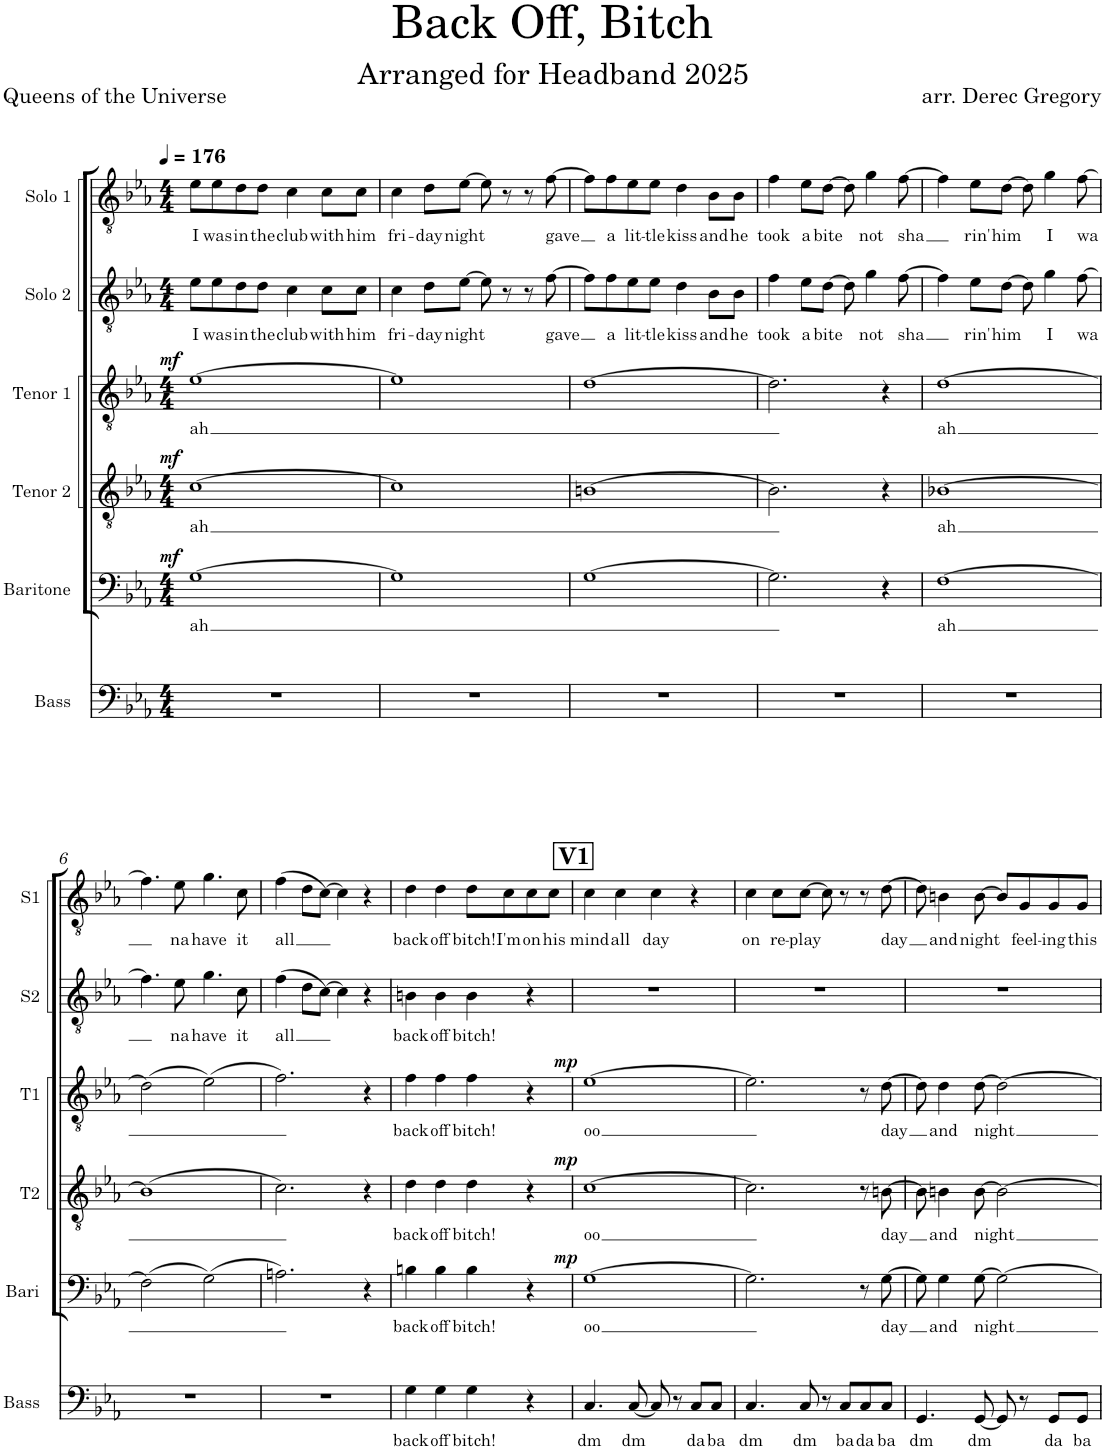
**kern	**text	**kern	**text	**dynam	**kern	**text	**dynam	**kern	**text	**dynam	**kern	**text	**kern	**text
*part6	*part6	*part5	*part5	*part5	*part4	*part4	*part4	*part3	*part3	*part3	*part2	*part2	*part1	*part1
*staff6	*staff6	*staff5	*staff5	*staff5	*staff4	*staff4	*staff4	*staff3	*staff3	*staff3	*staff2	*staff2	*staff1	*staff1
*I"Bass	*	*I"Baritone	*	*	*I"Tenor 2	*	*	*I"Tenor 1	*	*	*I"Solo 2	*	*I"Solo 1	*
*I'Bass	*	*I'Bari	*	*	*I'T2	*	*	*I'T1	*	*	*I'S2	*	*I'S1	*
*clefF4	*	*clefF4	*	*	*clefGv2	*	*	*clefGv2	*	*	*clefGv2	*	*clefGv2	*
*Trd7c12	*	*	*	*	*	*	*	*	*	*	*	*	*	*
*k[b-e-a-]	*	*k[b-e-a-]	*	*	*k[b-e-a-]	*	*	*k[b-e-a-]	*	*	*k[b-e-a-]	*	*k[b-e-a-]	*
*M4/4	*	*M4/4	*	*	*M4/4	*	*	*M4/4	*	*	*M4/4	*	*M4/4	*
*MM176	*	*MM176	*	*	*MM176	*	*	*MM176	*	*	*MM176	*	*MM176	*
=1	=1	=1	=1	=1	=1	=1	=1	=1	=1	=1	=1	=1	=1	=1
!	!	!	!LO:LY:b	!LO:DY:b	!	!LO:LY:b	!LO:DY:b	!	!LO:LY:b	!LO:DY:b	!	!LO:LY:b	!	!LO:LY:b
1r	.	[1G	ah	mf	[1c	ah	mf	[1e-	ah	mf	8e-\L	I	8e-\L	I
!	!	!	!	!	!	!	!	!	!	!	!	!LO:LY:b	!	!LO:LY:b
.	.	.	.	.	.	.	.	.	.	.	8e-\	was	8e-\	was
!	!	!	!	!	!	!	!	!	!	!	!	!LO:LY:b	!	!LO:LY:b
.	.	.	.	.	.	.	.	.	.	.	8d\	in	8d\	in
!	!	!	!	!	!	!	!	!	!	!	!	!LO:LY:b	!	!LO:LY:b
.	.	.	.	.	.	.	.	.	.	.	8d\J	the	8d\J	the
!	!	!	!	!	!	!	!	!	!	!	!	!LO:LY:b	!	!LO:LY:b
.	.	.	.	.	.	.	.	.	.	.	4c\	club	4c\	club
!	!	!	!	!	!	!	!	!	!	!	!	!LO:LY:b	!	!LO:LY:b
.	.	.	.	.	.	.	.	.	.	.	8c\L	with	8c\L	with
!	!	!	!	!	!	!	!	!	!	!	!	!LO:LY:b	!	!LO:LY:b
.	.	.	.	.	.	.	.	.	.	.	8c\J	him	8c\J	him
=2	=2	=2	=2	=2	=2	=2	=2	=2	=2	=2	=2	=2	=2	=2
!	!	!	!	!	!	!	!	!	!	!	!	!LO:LY:b	!	!LO:LY:b
1r	.	1G]	.	.	1c]	.	.	1e-]	.	.	4c\	fri-	4c\	fri-
!	!	!	!	!	!	!	!	!	!	!	!	!LO:LY:b	!	!LO:LY:b
.	.	.	.	.	.	.	.	.	.	.	8d\L	-day	8d\L	-day
!	!	!	!	!	!	!	!	!	!	!	!	!LO:LY:b	!	!LO:LY:b
.	.	.	.	.	.	.	.	.	.	.	[8e-\J	night	[8e-\J	night
.	.	.	.	.	.	.	.	.	.	.	8e-\]	.	8e-\]	.
.	.	.	.	.	.	.	.	.	.	.	8r	.	8r	.
.	.	.	.	.	.	.	.	.	.	.	8r	.	8r	.
!	!	!	!	!	!	!	!	!	!	!	!	!LO:LY:b	!	!LO:LY:b
.	.	.	.	.	.	.	.	.	.	.	[8f\	gave	[8f\	gave
=3	=3	=3	=3	=3	=3	=3	=3	=3	=3	=3	=3	=3	=3	=3
1r	.	[1G	.	.	[1Bn	.	.	[1d	.	.	8f\L]	.	8f\L]	.
!	!	!	!	!	!	!	!	!	!	!	!	!LO:LY:b	!	!LO:LY:b
.	.	.	.	.	.	.	.	.	.	.	8f\	a	8f\	a
!	!	!	!	!	!	!	!	!	!	!	!	!LO:LY:b	!	!LO:LY:b
.	.	.	.	.	.	.	.	.	.	.	8e-\	lit-	8e-\	lit-
!	!	!	!	!	!	!	!	!	!	!	!	!LO:LY:b	!	!LO:LY:b
.	.	.	.	.	.	.	.	.	.	.	8e-\J	-tle	8e-\J	-tle
!	!	!	!	!	!	!	!	!	!	!	!	!LO:LY:b	!	!LO:LY:b
.	.	.	.	.	.	.	.	.	.	.	4d\	kiss	4d\	kiss
!	!	!	!	!	!	!	!	!	!	!	!	!LO:LY:b	!	!LO:LY:b
.	.	.	.	.	.	.	.	.	.	.	8B-\L	and	8B-\L	and
!	!	!	!	!	!	!	!	!	!	!	!	!LO:LY:b	!	!LO:LY:b
.	.	.	.	.	.	.	.	.	.	.	8B-\J	he	8B-\J	he
=4	=4	=4	=4	=4	=4	=4	=4	=4	=4	=4	=4	=4	=4	=4
!	!	!	!	!	!	!	!	!	!	!	!	!LO:LY:b	!	!LO:LY:b
1r	.	2.G\]	.	.	2.B\]	.	.	2.d\]	.	.	4f\	took	4f\	took
!	!	!	!	!	!	!	!	!	!	!	!	!LO:LY:b	!	!LO:LY:b
.	.	.	.	.	.	.	.	.	.	.	8e-\L	a	8e-\L	a
!	!	!	!	!	!	!	!	!	!	!	!	!LO:LY:b	!	!LO:LY:b
.	.	.	.	.	.	.	.	.	.	.	[8d\J	bite	[8d\J	bite
.	.	.	.	.	.	.	.	.	.	.	8d\]	.	8d\]	.
!	!	!	!	!	!	!	!	!	!	!	!	!LO:LY:b	!	!LO:LY:b
.	.	.	.	.	.	.	.	.	.	.	4g\	not	4g\	not
.	.	4r	.	.	4r	.	.	4r	.	.	.	.	.	.
!	!	!	!	!	!	!	!	!	!	!	!	!LO:LY:b	!	!LO:LY:b
.	.	.	.	.	.	.	.	.	.	.	[8f\	sha	[8f\	sha
=5	=5	=5	=5	=5	=5	=5	=5	=5	=5	=5	=5	=5	=5	=5
!	!	!	!LO:LY:b	!	!	!LO:LY:b	!	!	!LO:LY:b	!	!	!	!	!
1r	.	[1F	ah	.	[1B-X	ah	.	[1d	ah	.	4f\]	.	4f\]	.
!	!	!	!	!	!	!	!	!	!	!	!	!LO:LY:b	!	!LO:LY:b
.	.	.	.	.	.	.	.	.	.	.	8e-\L	rin'	8e-\L	rin'
!	!	!	!	!	!	!	!	!	!	!	!	!LO:LY:b	!	!LO:LY:b
.	.	.	.	.	.	.	.	.	.	.	[8d\J	him	[8d\J	him
.	.	.	.	.	.	.	.	.	.	.	8d\]	.	8d\]	.
!	!	!	!	!	!	!	!	!	!	!	!	!LO:LY:b	!	!LO:LY:b
.	.	.	.	.	.	.	.	.	.	.	4g\	I	4g\	I
!	!	!	!	!	!	!	!	!	!	!	!	!LO:LY:b	!	!LO:LY:b
.	.	.	.	.	.	.	.	.	.	.	[8f\	wa	[8f\	wa
!!LO:LB:g=z
=6	=6	=6	=6	=6	=6	=6	=6	=6	=6	=6	=6	=6	=6	=6
1r	.	(2F\]	.	.	(1B-]	.	.	(2d\]	.	.	4.f\]	.	4.f\]	.
!	!	!	!	!	!	!	!	!	!	!	!	!LO:LY:b	!	!LO:LY:b
.	.	.	.	.	.	.	.	.	.	.	8e-\	na	8e-\	na
!	!	!	!	!	!	!	!	!	!	!	!	!LO:LY:b	!	!LO:LY:b
.	.	(2G\)	.	.	.	.	.	(2e-\)	.	.	4.g\	have	4.g\	have
!	!	!	!	!	!	!	!	!	!	!	!	!LO:LY:b	!	!LO:LY:b
.	.	.	.	.	.	.	.	.	.	.	8c\	it	8c\	it
=7	=7	=7	=7	=7	=7	=7	=7	=7	=7	=7	=7	=7	=7	=7
!	!	!	!	!	!	!	!	!	!	!	!	!LO:LY:b	!	!LO:LY:b
1r	.	2.An\)	.	.	2.c\)	.	.	2.f\)	.	.	(4f\	all	(4f\	all
.	.	.	.	.	.	.	.	.	.	.	8d\L	.	8d\L	.
.	.	.	.	.	.	.	.	.	.	.	[8c\J)	.	[8c\J)	.
.	.	.	.	.	.	.	.	.	.	.	4c\]	.	4c\]	.
.	.	4r	.	.	4r	.	.	4r	.	.	4r	.	4r	.
=8	=8	=8	=8	=8	=8	=8	=8	=8	=8	=8	=8	=8	=8	=8
!	!LO:LY:b	!	!LO:LY:b	!	!	!LO:LY:b	!	!	!LO:LY:b	!	!	!LO:LY:b	!	!LO:LY:b
4G\	back	4Bn\	back	.	4d\	back	.	4f\	back	.	4Bn\	back	4d\	back
!	!LO:LY:b	!	!LO:LY:b	!	!	!LO:LY:b	!	!	!LO:LY:b	!	!	!LO:LY:b	!	!LO:LY:b
4G\	off	4B\	off	.	4d\	off	.	4f\	off	.	4B\	off	4d\	off
!	!LO:LY:b	!	!LO:LY:b	!	!	!LO:LY:b	!	!	!LO:LY:b	!	!	!LO:LY:b	!	!LO:LY:b
4G\	bitch!	4B\	bitch!	.	4d\	bitch!	.	4f\	bitch!	.	4B\	bitch!	8d\L	bitch!
!	!	!	!	!	!	!	!	!	!	!	!	!	!	!LO:LY:b
.	.	.	.	.	.	.	.	.	.	.	.	.	8c\	I'm
!	!	!	!	!	!	!	!	!	!	!	!	!	!	!LO:LY:b
4r	.	4r	.	.	4r	.	.	4r	.	.	4r	.	8c\	on
!	!	!	!	!	!	!	!	!	!	!	!	!	!	!LO:LY:b
.	.	.	.	.	.	.	.	.	.	.	.	.	8c\J	his
!!LO:REH:place=s1:a:B:cj:fs=14:t=V1
=9	=9	=9	=9	=9	=9	=9	=9	=9	=9	=9	=9	=9	=9	=9
!	!LO:LY:b	!	!LO:LY:b	!LO:DY:b	!	!LO:LY:b	!LO:DY:b	!	!LO:LY:b	!LO:DY:b	!	!	!	!LO:LY:b
4.C/	dm	[1G	oo	mp	[1c	oo	mp	[1e-	oo	mp	1r	.	4c\	mind
!	!	!	!	!	!	!	!	!	!	!	!	!	!	!LO:LY:b
.	.	.	.	.	.	.	.	.	.	.	.	.	4c\	all
!	!LO:LY:b	!	!	!	!	!	!	!	!	!	!	!	!	!
[8C/	dm	.	.	.	.	.	.	.	.	.	.	.	.	.
!	!	!	!	!	!	!	!	!	!	!	!	!	!	!LO:LY:b
8C/]	.	.	.	.	.	.	.	.	.	.	.	.	4c\	day
8r	.	.	.	.	.	.	.	.	.	.	.	.	.	.
!	!LO:LY:b	!	!	!	!	!	!	!	!	!	!	!	!	!
8C/L	da	.	.	.	.	.	.	.	.	.	.	.	4r	.
!	!LO:LY:b	!	!	!	!	!	!	!	!	!	!	!	!	!
8C/J	ba	.	.	.	.	.	.	.	.	.	.	.	.	.
=10	=10	=10	=10	=10	=10	=10	=10	=10	=10	=10	=10	=10	=10	=10
!	!LO:LY:b	!	!	!	!	!	!	!	!	!	!	!	!	!LO:LY:b
4.C/	dm	2.G\]	.	.	2.c\]	.	.	2.e-\]	.	.	1r	.	4c\	on
!	!	!	!	!	!	!	!	!	!	!	!	!	!	!LO:LY:b
.	.	.	.	.	.	.	.	.	.	.	.	.	8c\L	re-
!	!LO:LY:b	!	!	!	!	!	!	!	!	!	!	!	!	!LO:LY:b
8C/	dm	.	.	.	.	.	.	.	.	.	.	.	[8c\J	-play
8r	.	.	.	.	.	.	.	.	.	.	.	.	8c\]	.
!	!LO:LY:b	!	!	!	!	!	!	!	!	!	!	!	!	!
8C/L	ba	.	.	.	.	.	.	.	.	.	.	.	8r	.
!	!LO:LY:b	!	!	!	!	!	!	!	!	!	!	!	!	!
8C/	da	8r	.	.	8r	.	.	8r	.	.	.	.	8r	.
!	!LO:LY:b	!	!LO:LY:b	!	!	!LO:LY:b	!	!	!LO:LY:b	!	!	!	!	!LO:LY:b
8C/J	ba	[8G\	day	.	[8Bn\	day	.	[8d\	day	.	.	.	[8d\	day
=11	=11	=11	=11	=11	=11	=11	=11	=11	=11	=11	=11	=11	=11	=11
!	!LO:LY:b	!	!	!	!	!	!	!	!	!	!	!	!	!
4.GG/	dm	8G\]	.	.	8B\]	.	.	8d\]	.	.	1r	.	8d\]	.
!	!	!	!LO:LY:b	!	!	!LO:LY:b	!	!	!LO:LY:b	!	!	!	!	!LO:LY:b
.	.	4G\	and	.	4Bn\	and	.	4d\	and	.	.	.	4Bn\	and
!	!LO:LY:b	!	!LO:LY:b	!	!	!LO:LY:b	!	!	!LO:LY:b	!	!	!	!	!LO:LY:b
[8GG/	dm	[8G\	night	.	[8B\	night	.	[8d\	night	.	.	.	[8B\	night
8GG/]	.	2G\_	.	.	2B\_	.	.	2d\_	.	.	.	.	8B/L]	.
!	!	!	!	!	!	!	!	!	!	!	!	!	!	!LO:LY:b
8r	.	.	.	.	.	.	.	.	.	.	.	.	8G/	feel-
!	!LO:LY:b	!	!	!	!	!	!	!	!	!	!	!	!	!LO:LY:b
8GG/L	da	.	.	.	.	.	.	.	.	.	.	.	8G/	-ing
!	!LO:LY:b	!	!	!	!	!	!	!	!	!	!	!	!	!LO:LY:b
8GG/J	ba	.	.	.	.	.	.	.	.	.	.	.	8G/J	this
=	=	=	=	=	=	=	=	=	=	=	=	=	=	=
*-	*-	*-	*-	*-	*-	*-	*-	*-	*-	*-	*-	*-	*-	*-
